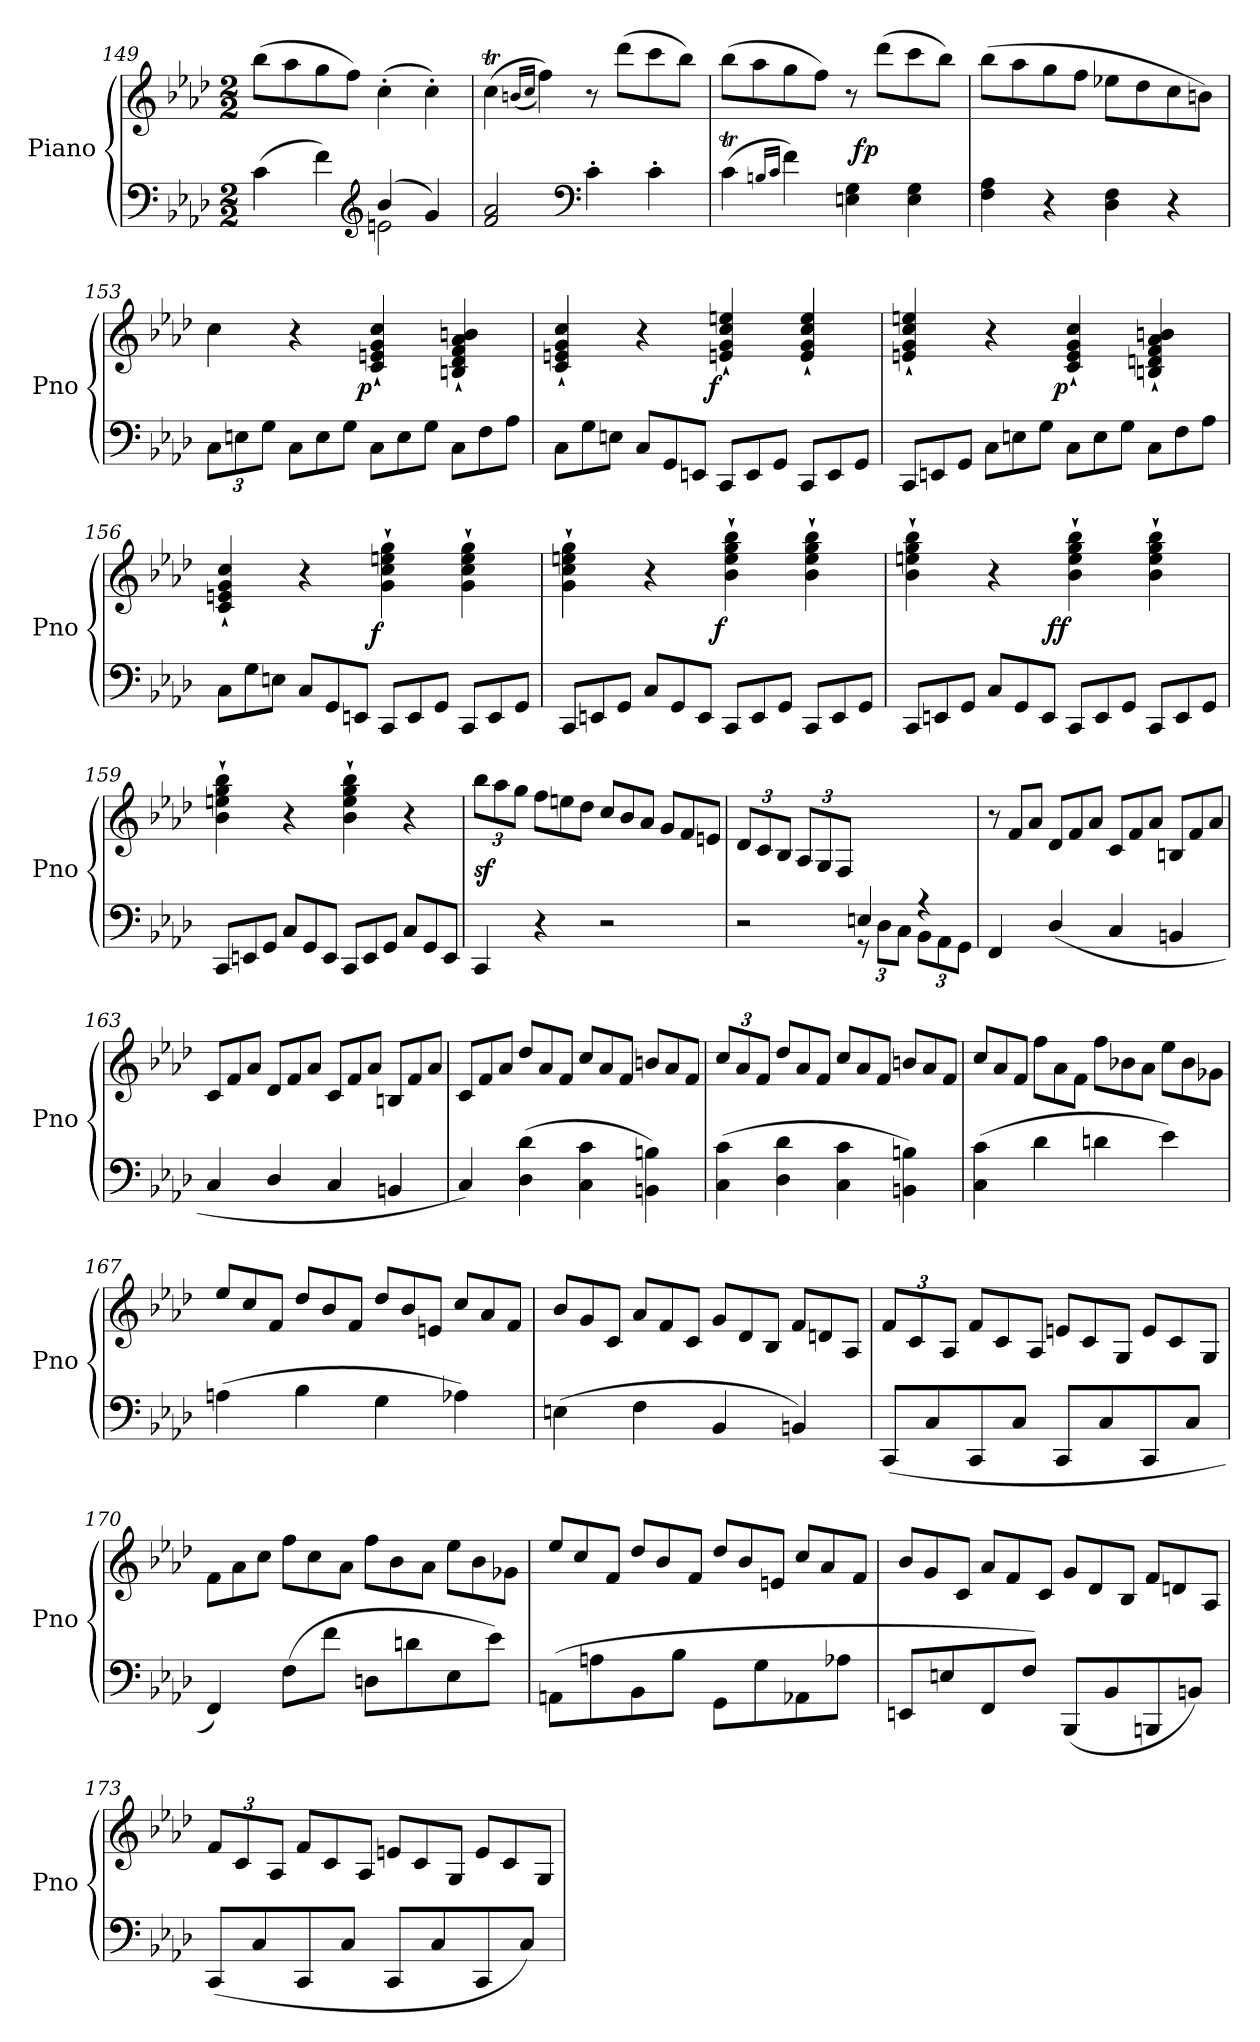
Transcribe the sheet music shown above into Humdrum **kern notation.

**kern	**kern	**dynam
*part1	*part1	*part1
*staff2	*staff1	*staff1/2
*I"Piano	*	*
*I'Pno	*	*
*clefF4	*clefG2	*
*k[b-e-a-d-]	*k[b-e-a-d-]	*
*f:	*f:	*
*M2/2	*M2/2	*
=149	=149	=149
*^	*	*
2ryy	(>4c	(8bb-L	.
.	.	8aa-	.
.	4f)	8gg	.
.	.	8ffJ)	.
*clefG2	*	*	*
(4b-	2en	(4cc'	.
4g)	.	4cc')	.
*v	*v	*	*
=150	=150	=150
2f 2a-	(4cct	.
.	(<16qbnLL	.
.	16qccJJ	.
.	4ff))	.
*clefF4	*	*
4c'	8r	.
.	(8ddd-L	.
4c'	8ccc	.
.	8bb-J)	.
=151	=151	=151
(4ct	(8bb-L	.
.	8aa-	.
16qBnLL	.	.
16qcJJ	.	.
4f)	8gg	.
.	8ffJ)	.
4En 4G	8r	.
!	!	!LO:DY:rj
.	(8ddd-L	fp
4E 4G	8ccc	.
.	8bb-J)	.
=152	=152	=152
4F 4A-	(8bb-L	.
.	8aa-	.
4r	8gg	.
.	8ffJ	.
4D- 4F	8ee-XL	.
.	8dd-	.
4r	8cc	.
.	8bnJ)	.
=153	=153	=153
*Xbrackettup	*	*
12CL	4cc	.
12En	.	.
12GJ	.	.
*Xtuplet	*	*
12CL	4r	.
12E	.	.
12GJ	.	.
!	!	!LO:DY:rj
12CL	4c` 4en` 4g` 4cc`	p
12E	.	.
12GJ	.	.
12CL	4Bn` 4d-` 4f` 4a-` 4bn`	.
12F	.	.
12A-J	.	.
=154	=154	=154
12CL	4c` 4en` 4g` 4cc`	.
12G	.	.
12EnJ	.	.
12CL	4r	.
12GG	.	.
12EEnJ	.	.
!	!	!LO:DY:rj
12CCL	4en` 4g` 4cc` 4een`	f
12EE	.	.
12GGJ	.	.
12CCL	4e` 4g` 4cc` 4ee`	.
12EE	.	.
12GGJ	.	.
=155	=155	=155
12CCL	4en` 4g` 4cc` 4een`	.
12EEn	.	.
12GGJ	.	.
12CL	4r	.
12En	.	.
12GJ	.	.
!	!	!LO:DY:rj
12CL	4c` 4e` 4g` 4cc`	p
12E	.	.
12GJ	.	.
12CL	4Bn` 4dn` 4f` 4a-` 4bn`	.
12F	.	.
12A-J	.	.
=156	=156	=156
12CL	4c` 4en` 4g` 4cc`	.
12G	.	.
12EnJ	.	.
12CL	4r	.
12GG	.	.
12EEnJ	.	.
!	!	!LO:DY:rj
12CCL	4g` 4cc` 4een` 4gg`	f
12EE	.	.
12GGJ	.	.
12CCL	4g` 4cc` 4ee` 4gg`	.
12EE	.	.
12GGJ	.	.
=157	=157	=157
12CCL	4g` 4cc` 4een` 4gg`	.
12EEn	.	.
12GGJ	.	.
12CL	4r	.
12GG	.	.
12EEJ	.	.
!	!	!LO:DY:rj
12CCL	4b-` 4ee` 4gg` 4bb-`	f
12EE	.	.
12GGJ	.	.
12CCL	4b-` 4ee` 4gg` 4bb-`	.
12EE	.	.
12GGJ	.	.
=158	=158	=158
12CCL	4b-` 4een` 4gg` 4bb-`	.
12EEn	.	.
12GGJ	.	.
12CL	4r	.
12GG	.	.
12EEJ	.	.
!	!	!LO:DY:rj
12CCL	4b-` 4ee` 4gg` 4bb-`	ff
12EE	.	.
12GGJ	.	.
12CCL	4b-` 4ee` 4gg` 4bb-`	.
12EE	.	.
12GGJ	.	.
=159	=159	=159
12CCL	4b-` 4een` 4gg` 4bb-`	.
12EEn	.	.
12GGJ	.	.
12CL	4r	.
12GG	.	.
12EEJ	.	.
12CCL	4b-` 4ee` 4gg` 4bb-`	.
12EE	.	.
12GGJ	.	.
12CL	4r	.
12GG	.	.
12EEJ	.	.
=160	=160	=160
*	*Xbrackettup	*
4CC	12bb-L	sf
.	12aa-	.
.	12ggJ	.
*	*Xtuplet	*
4r	12ffL	.
.	12een	.
.	12dd-J	.
2r	12cc/L	.
.	12b-/	.
.	12a-/J	.
.	12gL	.
.	12f	.
.	12enJ	.
=161	=161	=161
*^	*	*
*	*	*tuplet	*
2r	2ryy	12d-L	.
.	.	12c	.
.	.	12B-J	.
.	.	12A-/L	.
.	.	12G/	.
.	.	12F/J	.
*	*tuplet	*	*
4En/	12rGG	4ryy	.
.	12D-L	.	.
.	12CJ	.	.
4rA	12BB-L	4ryy	.
.	12AA-	.	.
.	12GGJ	.	.
*v	*v	*	*
=162	=162	=162
*	*Xtuplet	*
4FF	12r	.
.	12fL	.
.	12a-J	.
(4D-/	12d-L	.
.	12f	.
.	12a-J	.
4C	12cL	.
.	12f	.
.	12a-J	.
4BBn	12BnL	.
.	12f	.
.	12a-J	.
=163	=163	=163
4C	12cL	.
.	12f	.
.	12a-J	.
4D-/	12d-L	.
.	12f	.
.	12a-J	.
4C	12cL	.
.	12f	.
.	12a-J	.
4BBn	12BnL	.
.	12f	.
.	12a-J	.
=164	=164	=164
4C)	12cL	.
.	12f	.
.	12a-J	.
(4D- 4d-	12dd-L	.
.	12a-	.
.	12fJ	.
4C 4c	12ccL	.
.	12a-	.
.	12fJ	.
4BBn 4Bn)	12bnL	.
.	12a-	.
.	12fJ	.
=165	=165	=165
*	*tuplet	*
(4C 4c	12ccL	.
.	12a-	.
.	12fJ	.
*	*Xtuplet	*
4D- 4d-	12dd-L	.
.	12a-	.
.	12fJ	.
4C 4c	12ccL	.
.	12a-	.
.	12fJ	.
4BBn 4Bn)	12bnL	.
.	12a-	.
.	12fJ	.
=166	=166	=166
(4C 4c	12ccL	.
.	12a-	.
.	12fJ	.
4d-	12ffL	.
.	12a-	.
.	12fJ	.
4dn	12ffL	.
.	12b-X	.
.	12a-J	.
4e-)	12ee-L	.
.	12b-	.
.	12g-XJ	.
=167	=167	=167
(4An	12ee-/L	.
.	12cc/	.
.	12f/J	.
4B-	12dd-L	.
.	12b-	.
.	12fJ	.
4G	12dd-L	.
.	12b-	.
.	12enJ	.
4A-X)	12ccL	.
.	12a-	.
.	12fJ	.
=168	=168	=168
(4En	12b-L	.
.	12g	.
.	12cJ	.
4F	12a-L	.
.	12f	.
.	12cJ	.
4BB-	12gL	.
.	12d-	.
.	12B-J	.
4BBn)	12fL	.
.	12dn	.
.	12A-J	.
=169	=169	=169
*	*tuplet	*
(8CCL	12fL	.
.	12c	.
8C	.	.
.	12A-J	.
*	*Xtuplet	*
8CC	12fL	.
.	12c	.
8CJ	.	.
.	12A-J	.
8CCL	12enL	.
.	12c	.
8C	.	.
.	12GJ	.
8CC	12eL	.
.	12c	.
8CJ	.	.
.	12GJ	.
=170	=170	=170
4FF)	12f\L	.
.	12a-\	.
.	12cc\J	.
(8FL	12ffL	.
.	12cc	.
8fJ	.	.
.	12a-J	.
8DnL	12ffL	.
.	12b-	.
8dn	.	.
.	12a-J	.
8E-	12ee-L	.
.	12b-	.
8e-J)	.	.
.	12g-XJ	.
=171	=171	=171
(8AAnL	12ee-/L	.
.	12cc/	.
8An	.	.
.	12f/J	.
8BB-	12dd-L	.
.	12b-	.
8B-J	.	.
.	12fJ	.
8GGL	12dd-L	.
.	12b-	.
8G	.	.
.	12enJ	.
8AA-X	12ccL	.
.	12a-	.
8A-XJ	.	.
.	12fJ	.
=172	=172	=172
8EEnL	12b-L	.
.	12g	.
8En	.	.
.	12cJ	.
8FF	12a-L	.
.	12f	.
8FJ)	.	.
.	12cJ	.
(8BBB-L	12gL	.
.	12d-	.
8BB-	.	.
.	12B-J	.
8BBBn	12fL	.
.	12dn	.
8BBnJ)	.	.
.	12A-J	.
=173	=173	=173
*	*tuplet	*
(8CCL	12fL	.
.	12c	.
8C	.	.
.	12A-J	.
*	*Xtuplet	*
8CC	12fL	.
.	12c	.
8CJ	.	.
.	12A-J	.
8CCL	12enL	.
.	12c	.
8C	.	.
.	12GJ	.
8CC	12eL	.
.	12c	.
8CJ)	.	.
.	12GJ	.
=	=	=
*-	*-	*-
